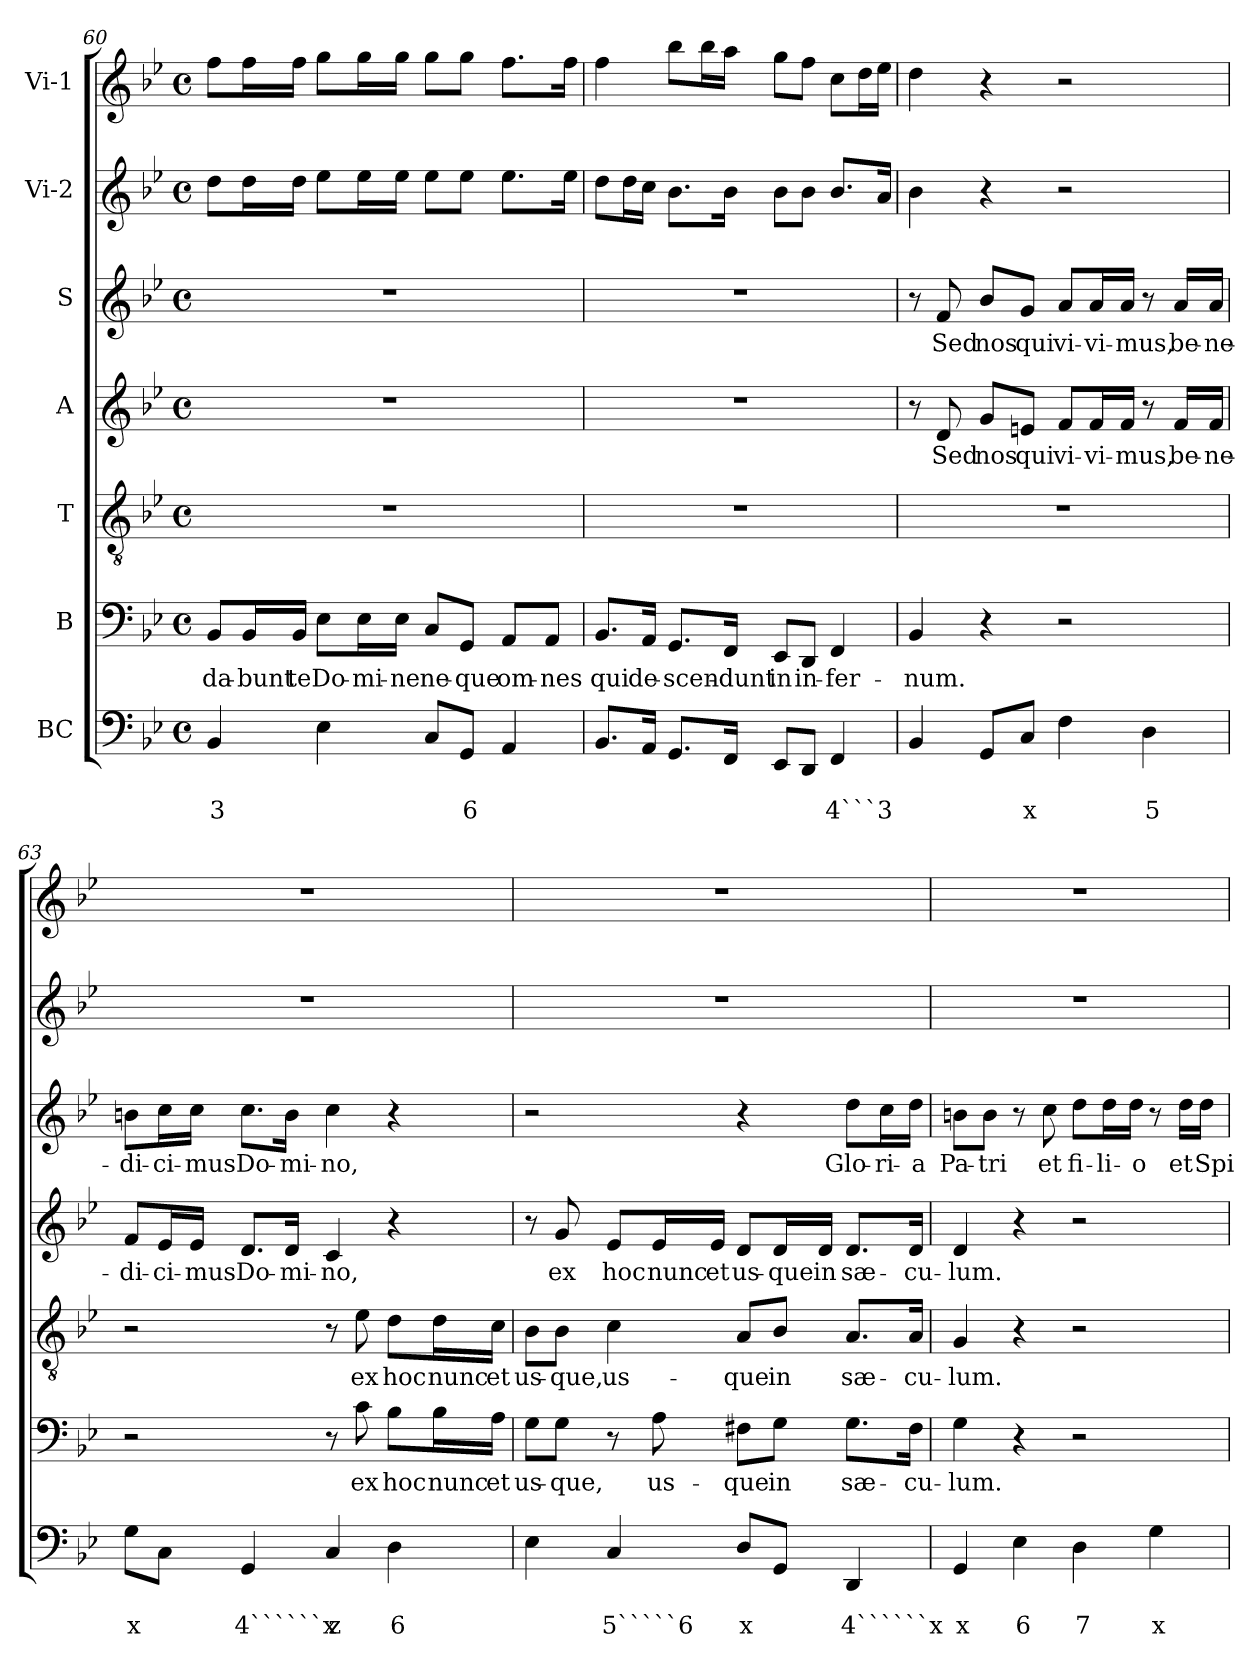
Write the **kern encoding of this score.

**kern	**text	**text	**kern	**text	**kern	**text	**kern	**text	**kern	**text	**kern	**kern
*part7	*part7	*part7	*part6	*part6	*part5	*part5	*part4	*part4	*part3	*part3	*part2	*part1
*staff7	*staff7	*staff7	*staff6	*staff6	*staff5	*staff5	*staff4	*staff4	*staff3	*staff3	*staff2	*staff1
*I"BC	*	*	*I"B	*	*I"T	*	*I"A	*	*I"S	*	*I"Vi-2	*I"Vi-1
*clefF4	*	*	*clefF4	*	*clefGv2	*	*clefG2	*	*clefG2	*	*clefG2	*clefG2
*k[b-e-]	*	*	*k[b-e-]	*	*k[b-e-]	*	*k[b-e-]	*	*k[b-e-]	*	*k[b-e-]	*k[b-e-]
*B-:	*	*	*B-:	*	*B-:	*	*B-:	*	*B-:	*	*B-:	*B-:
*M4/4	*	*	*M4/4	*	*M4/4	*	*M4/4	*	*M4/4	*	*M4/4	*M4/4
*met(c)	*	*	*met(c)	*	*met(c)	*	*met(c)	*	*met(c)	*	*met(c)	*met(c)
=60	=60	=60	=60	=60	=60	=60	=60	=60	=60	=60	=60	=60
!	!	!LO:LY:b	!	!LO:LY:b	!	!	!	!	!	!	!	!
4BB-/	.	3	8BB-/L	-da-	1r	.	1r	.	1r	.	8dd\L	8ff\L
!	!	!	!	!LO:LY:b	!	!	!	!	!	!	!	!
.	.	.	16BB-/L	-bunt	.	.	.	.	.	.	16dd\L	16ff\L
!	!	!	!	!LO:LY:b	!	!	!	!	!	!	!	!
.	.	.	16BB-/JJ	te	.	.	.	.	.	.	16dd\JJ	16ff\JJ
!	!	!	!	!LO:LY:b	!	!	!	!	!	!	!	!
4E-\	.	.	8E-\L	Do-	.	.	.	.	.	.	8ee-\L	8gg\L
!	!	!	!	!LO:LY:b	!	!	!	!	!	!	!	!
.	.	.	16E-\L	-mi-	.	.	.	.	.	.	16ee-\L	16gg\L
!	!	!	!	!LO:LY:b	!	!	!	!	!	!	!	!
.	.	.	16E-\JJ	-ne	.	.	.	.	.	.	16ee-\JJ	16gg\JJ
!	!	!	!	!LO:LY:b	!	!	!	!	!	!	!	!
8C/L	.	.	8C/L	ne-	.	.	.	.	.	.	8ee-\L	8gg\L
!	!	!LO:LY:b	!	!LO:LY:b	!	!	!	!	!	!	!	!
8GG/J	.	6	8GG/J	-que	.	.	.	.	.	.	8ee-\J	8gg\J
!	!	!	!	!LO:LY:b	!	!	!	!	!	!	!	!
4AA/	.	.	8AA/L	om-	.	.	.	.	.	.	8.ee-\L	8.ff\L
!	!	!	!	!LO:LY:b	!	!	!	!	!	!	!	!
.	.	.	8AA/J	-nes	.	.	.	.	.	.	.	.
.	.	.	.	.	.	.	.	.	.	.	16ee-\Jk	16ff\Jk
=61	=61	=61	=61	=61	=61	=61	=61	=61	=61	=61	=61	=61
!	!	!	!	!LO:LY:b	!	!	!	!	!	!	!	!
8.BB-/L	.	.	8.BB-/L	qui	1r	.	1r	.	1r	.	8dd\L	4ff\
.	.	.	.	.	.	.	.	.	.	.	16dd\L	.
!	!	!	!	!LO:LY:b	!	!	!	!	!	!	!	!
16AA/Jk	.	.	16AA/Jk	de-	.	.	.	.	.	.	16cc\JJ	.
!	!	!	!	!LO:LY:b	!	!	!	!	!	!	!	!
8.GG/L	.	.	8.GG/L	-scen-	.	.	.	.	.	.	8.b-\L	8bb-\L
.	.	.	.	.	.	.	.	.	.	.	.	16bb-\L
!	!	!	!	!LO:LY:b	!	!	!	!	!	!	!	!
16FF/Jk	.	.	16FF/Jk	-dunt	.	.	.	.	.	.	16b-\Jk	16aa\JJ
!	!	!	!	!LO:LY:b	!	!	!	!	!	!	!	!
8EE-/L	.	.	8EE-/L	in	.	.	.	.	.	.	8b-\L	8gg\L
!	!	!	!	!LO:LY:b	!	!	!	!	!	!	!	!
8DD/J	.	.	8DD/J	in-	.	.	.	.	.	.	8b-\J	8ff\J
!	!	!LO:LY:b	!	!LO:LY:b	!	!	!	!	!	!	!	!
4FF/	.	4```3	4FF/	-fer-	.	.	.	.	.	.	8.b-/L	8cc\L
.	.	.	.	.	.	.	.	.	.	.	.	16dd\L
.	.	.	.	.	.	.	.	.	.	.	16a/Jk	16ee-\JJ
!!LO:PB:g=z
=62	=62	=62	=62	=62	=62	=62	=62	=62	=62	=62	=62	=62
!	!	!	!	!LO:LY:b	!	!	!	!	!	!	!	!
4BB-/	.	.	4BB-/	-num.	1r	.	8r	.	8r	.	4b-\	4dd\
!	!	!	!	!	!	!	!	!LO:LY:b	!	!LO:LY:b	!	!
.	.	.	.	.	.	.	8d/	Sed	8f/	Sed	.	.
!	!	!	!	!	!	!	!	!LO:LY:b	!	!LO:LY:b	!	!
8GG/L	.	.	4r	.	.	.	8g/L	nos	8b-/L	nos	4r	4r
!	!	!LO:LY:b	!	!	!	!	!	!LO:LY:b	!	!LO:LY:b	!	!
8C/J	.	x	.	.	.	.	8en/J	qui	8g/J	qui	.	.
!	!	!	!	!	!	!	!	!LO:LY:b	!	!LO:LY:b	!	!
4F\	.	.	2r	.	.	.	8f/L	vi-	8a/L	vi-	2r	2r
!	!	!	!	!	!	!	!	!LO:LY:b	!	!LO:LY:b	!	!
.	.	.	.	.	.	.	16f/L	-vi-	16a/L	-vi-	.	.
!	!	!	!	!	!	!	!	!LO:LY:b	!	!LO:LY:b	!	!
.	.	.	.	.	.	.	16f/JJ	-mus,	16a/JJ	-mus,	.	.
!	!	!LO:LY:b	!	!	!	!	!	!	!	!	!	!
4D\	.	5	.	.	.	.	8r	.	8r	.	.	.
!	!	!	!	!	!	!	!	!LO:LY:b	!	!LO:LY:b	!	!
.	.	.	.	.	.	.	16f/LL	be-	16a/LL	be-	.	.
!	!	!	!	!	!	!	!	!LO:LY:b	!	!LO:LY:b	!	!
.	.	.	.	.	.	.	16f/JJ	-ne-	16a/JJ	-ne-	.	.
=63	=63	=63	=63	=63	=63	=63	=63	=63	=63	=63	=63	=63
!	!	!LO:LY:b	!	!	!	!	!	!LO:LY:b	!	!LO:LY:b	!	!
8G\L	.	x	2r	.	2r	.	8f/L	-di-	8bn\L	-di-	1r	1r
!	!	!	!	!	!	!	!	!LO:LY:b	!	!LO:LY:b	!	!
8C\J	.	.	.	.	.	.	16e-/L	-ci-	16cc\L	-ci-	.	.
!	!	!	!	!	!	!	!	!LO:LY:b	!	!LO:LY:b	!	!
.	.	.	.	.	.	.	16e-/JJ	-mus	16cc\JJ	-mus	.	.
!	!	!LO:LY:b	!	!	!	!	!	!LO:LY:b	!	!LO:LY:b	!	!
4GG/	.	4``````x	.	.	.	.	8.d/L	Do-	8.cc\L	Do-	.	.
!	!	!	!	!	!	!	!	!LO:LY:b	!	!LO:LY:b	!	!
.	.	.	.	.	.	.	16d/Jk	-mi-	16b\Jk	-mi-	.	.
!	!	!LO:LY:b	!	!	!	!	!	!LO:LY:b	!	!LO:LY:b	!	!
4C/	.	z	8r	.	8r	.	4c/	-no,	4cc\	-no,	.	.
!	!	!	!	!LO:LY:b	!	!LO:LY:b	!	!	!	!	!	!
.	.	.	8c\	ex	8e-\	ex	.	.	.	.	.	.
!	!	!LO:LY:b	!	!LO:LY:b	!	!LO:LY:b	!	!	!	!	!	!
4D\	.	6	8B-\L	hoc	8d\L	hoc	4r	.	4r	.	.	.
!	!	!	!	!LO:LY:b	!	!LO:LY:b	!	!	!	!	!	!
.	.	.	16B-\L	nunc	16d\L	nunc	.	.	.	.	.	.
!	!	!	!	!LO:LY:b	!	!LO:LY:b	!	!	!	!	!	!
.	.	.	16A\JJ	et	16c\JJ	et	.	.	.	.	.	.
!!LO:LB:g=z
=64	=64	=64	=64	=64	=64	=64	=64	=64	=64	=64	=64	=64
!	!	!	!	!LO:LY:b	!	!LO:LY:b	!	!	!	!	!	!
4E-\	.	.	8G\L	us-	8B-\L	us-	8r	.	2r	.	1r	1r
!	!	!	!	!LO:LY:b	!	!LO:LY:b	!	!LO:LY:b	!	!	!	!
.	.	.	8G\J	-que,	8B-\J	-que,	8g/	ex	.	.	.	.
!	!	!LO:LY:b	!	!	!	!LO:LY:b	!	!LO:LY:b	!	!	!	!
4C/	.	5`````6	8r	.	4c\	us-	8e-/L	hoc	.	.	.	.
!	!	!	!	!LO:LY:b	!	!	!	!LO:LY:b	!	!	!	!
.	.	.	8A\	us-	.	.	16e-/L	nunc	.	.	.	.
!	!	!	!	!	!	!	!	!LO:LY:b	!	!	!	!
.	.	.	.	.	.	.	16e-/JJ	et	.	.	.	.
!	!	!LO:LY:b	!	!LO:LY:b	!	!LO:LY:b	!	!LO:LY:b	!	!	!	!
8D/L	.	x	8F#X\L	-que	8A/L	-que	8d/L	us-	4r	.	.	.
!	!	!	!	!LO:LY:b	!	!LO:LY:b	!	!LO:LY:b	!	!	!	!
8GG/J	.	.	8G\J	in	8B-/J	in	16d/L	-que	.	.	.	.
!	!	!	!	!	!	!	!	!LO:LY:b	!	!	!	!
.	.	.	.	.	.	.	16d/JJ	in	.	.	.	.
!	!	!LO:LY:b	!	!LO:LY:b	!	!LO:LY:b	!	!LO:LY:b	!	!LO:LY:b	!	!
4DD/	.	4``````x	8.G\L	sæ-	8.A/L	sæ-	8.d/L	sæ-	8dd\L	Glo-	.	.
!	!	!	!	!	!	!	!	!	!	!LO:LY:b	!	!
.	.	.	.	.	.	.	.	.	16cc\L	-ri-	.	.
!	!	!	!	!LO:LY:b	!	!LO:LY:b	!	!LO:LY:b	!	!LO:LY:b	!	!
.	.	.	16F#\Jk	-cu-	16A/Jk	-cu-	16d/Jk	-cu-	16dd\JJ	-a	.	.
=65	=65	=65	=65	=65	=65	=65	=65	=65	=65	=65	=65	=65
!	!	!LO:LY:b	!	!LO:LY:b	!	!LO:LY:b	!	!LO:LY:b	!	!LO:LY:b	!	!
4GG/	.	x	4G\	-lum.	4G/	-lum.	4d/	-lum.	8bn\L	Pa-	1r	1r
!	!	!	!	!	!	!	!	!	!	!LO:LY:b	!	!
.	.	.	.	.	.	.	.	.	8b\J	-tri	.	.
!	!	!LO:LY:b	!	!	!	!	!	!	!	!	!	!
4E-\	.	6	4r	.	4r	.	4r	.	8r	.	.	.
!	!	!	!	!	!	!	!	!	!	!LO:LY:b	!	!
.	.	.	.	.	.	.	.	.	8cc\	et	.	.
!	!	!LO:LY:b	!	!	!	!	!	!	!	!LO:LY:b	!	!
4D\	.	7	2r	.	2r	.	2r	.	8dd\L	fi-	.	.
!	!	!	!	!	!	!	!	!	!	!LO:LY:b	!	!
.	.	.	.	.	.	.	.	.	16dd\L	-li-	.	.
!	!	!	!	!	!	!	!	!	!	!LO:LY:b	!	!
.	.	.	.	.	.	.	.	.	16dd\JJ	-o	.	.
!	!	!LO:LY:b	!	!	!	!	!	!	!	!	!	!
4G\	.	x	.	.	.	.	.	.	8r	.	.	.
!	!	!	!	!	!	!	!	!	!	!LO:LY:b	!	!
.	.	.	.	.	.	.	.	.	16dd\LL	et	.	.
!	!	!	!	!	!	!	!	!	!	!LO:LY:b	!	!
.	.	.	.	.	.	.	.	.	16dd\JJ	Spi-	.	.
=	=	=	=	=	=	=	=	=	=	=	=	=
*-	*-	*-	*-	*-	*-	*-	*-	*-	*-	*-	*-	*-
